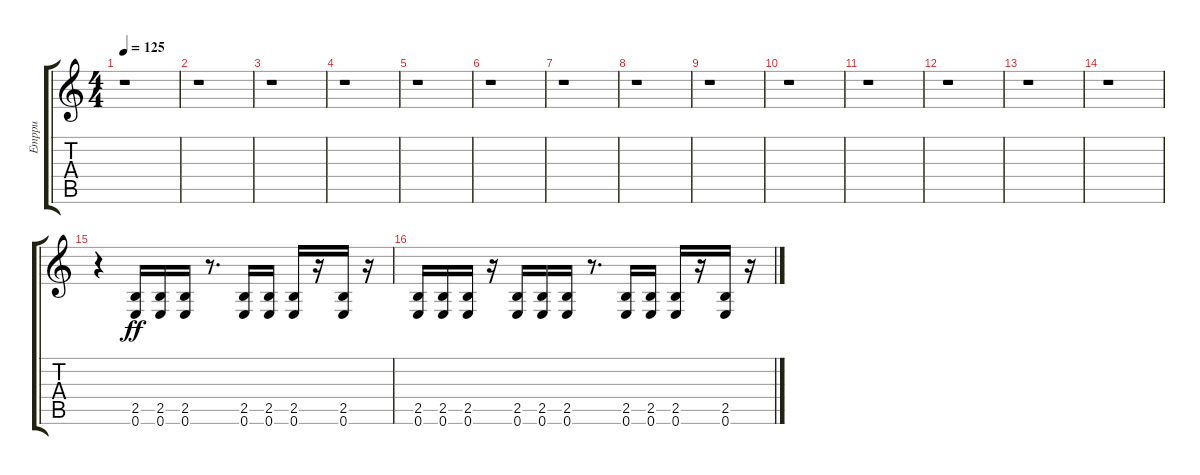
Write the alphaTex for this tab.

\track ("Emppu" "Emppu") {instrument distortionguitar}
\staff {score tabs}
\tuning (E4 B3 G3 D3 A2 E2) {hide}
\ts (4 4)
\tempo 125
\clef g2
\ks c
r.1{dy ff} |
r.1 |
r.1 |
r.1 |
r.1 |
r.1 |
r.1 |
r.1 |
r.1 |
r.1 |
r.1 |
r.1 |
r.1 |
r.1 |
r.4 (2.5 0.6).16 (2.5 0.6).16 (2.5 0.6).16 r.8{d} (2.5 0.6).16 (2.5 0.6).16 (2.5 0.6).16 r.16 (2.5 0.6).16 r.16 |
(2.5 0.6).16 (2.5 0.6).16 (2.5 0.6).16 r.16 (2.5 0.6).16 (2.5 0.6).16 (2.5 0.6).16 r.8{d} (2.5 0.6).16 (2.5 0.6).16 (2.5 0.6).16 r.16 (2.5 0.6).16 r.16
